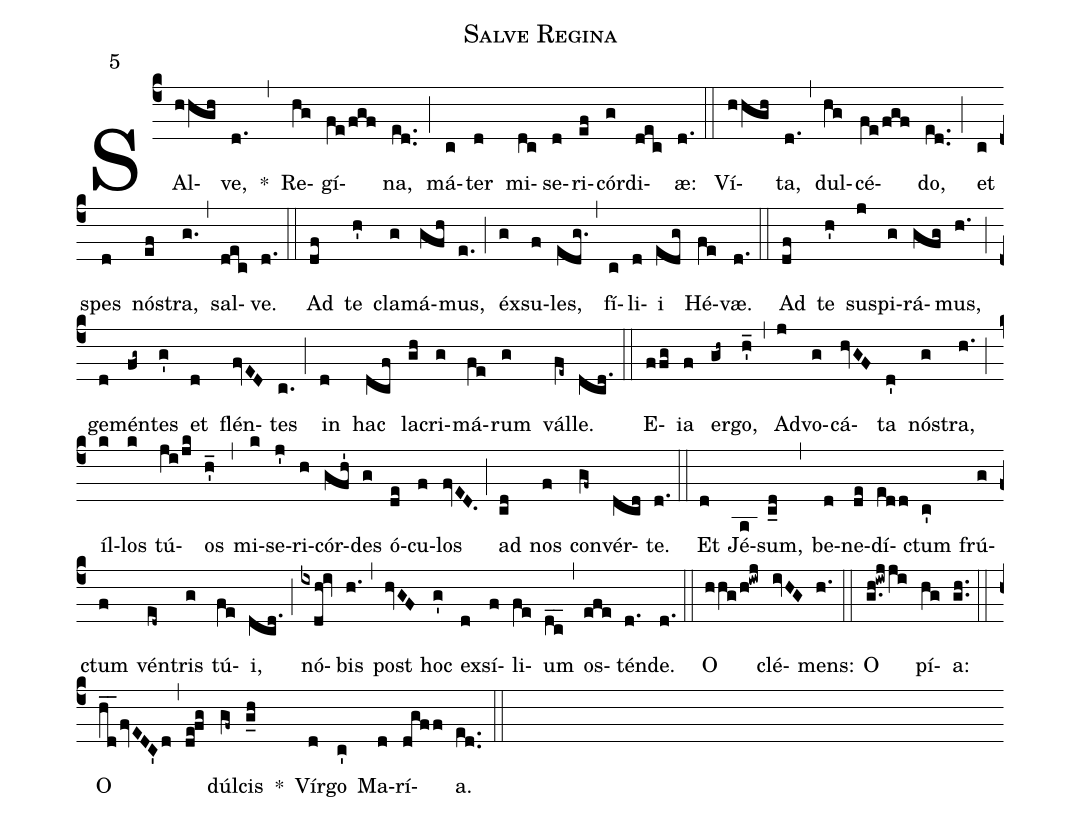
name: Salve Regina;
mode: 5;
%%
(c4)SAl(h/hgh)ve,(d.) *(,)
Re(hg)gí(fe/fgf)na,(ed..) (;)
má(c)ter(d) mi(dc)se(d)ri(ef)cór(g)di(dec)æ:(d.) (::)
Ví(hhgh)ta,(d.) (,)
dul(hg)cé(fe/fgf)do,(ed..) (;)
et(c) spes(d) nó(ef)stra,(g.) (,)
sal(dec)ve.(d.) (::)
Ad(df) te(h') cla(g)má(gfh)mus,(e.) (;)
éx(g)su(f)les,(edg.) (,)
fí(c)li(d)i(edg) Hé(fe)væ.(d.) (::)
Ad(df) te(h') sus(j)pi(g)rá(gfg)mus,(h.) (;)
ge(d)mén(fg~)tes(g') et(d) flén(fvED)tes(c.) (;)
in(d) hac(dcf) la(gh)cri(g)má(fe)rum(g) vál(fe~)le.(dcd.) (::)
E(ffg)ia(f) er(gh~)go,(h_') (,)
Ad(j)vo(g)cá(hvGF)ta(d') nó(g)stra,(h.) (;)
íl(k)los(k) tú(ji/jk)os(h_') (,)
mi(k)se(j')ri(h)cór(gfh')des(g) ó(de)cu(f)los(fvED.) (;)
ad(cd) nos(f) con(gf~)vér(dcd)te.(d.) (::)
Et(d) Jé(a)sum,(c_d) (,)
be(d)ne(de)dí(edd)ctum(c') frú(g)ctum(f) vén(ed~)tris(g) tú(fe)i,(dcd.) (;)
nó(ixdh!iv)bis(h.) (,)
post(hvGF) hoc(g') ex(d)sí(f)li(fe)um(dc__) (,)
os(efe)tén(d.)de.(d.) (::)
O(hhg/h!iwj) clé(ivHG)mens:(h.) (::)
O(g.h!iwj/ji) pí(hg)a:(gh..) (::)
O(h_d_fvEDC'/d,de!fg) dúl(gf~)cis(g_h) *()
Vír(d)go(c') Ma(d)rí(dgff)a.(ed..) (::)
